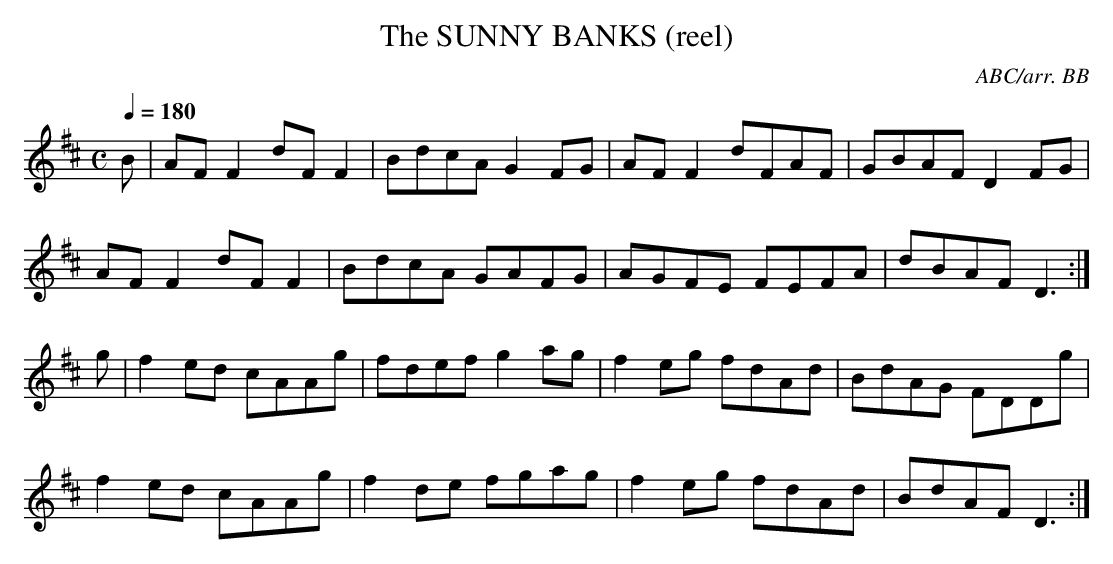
X:1
T:SUNNY BANKS (reel), The
C:ABC/arr. BB
M:C
L:1/8
Q:1/4=180
K:D
B|AFF2 dFF2|BdcA G2FG|AFF2 dFAF|GBAF D2FG|
AFF2 dFF2|BdcA GAFG|AGFE FEFA|dBAF D3:|
g|f2ed cAAg|fdef g2ag|f2eg fdAd|BdAG FDDg|
f2ed cAAg|f2de fgag|f2eg fdAd|BdAF D3:|
